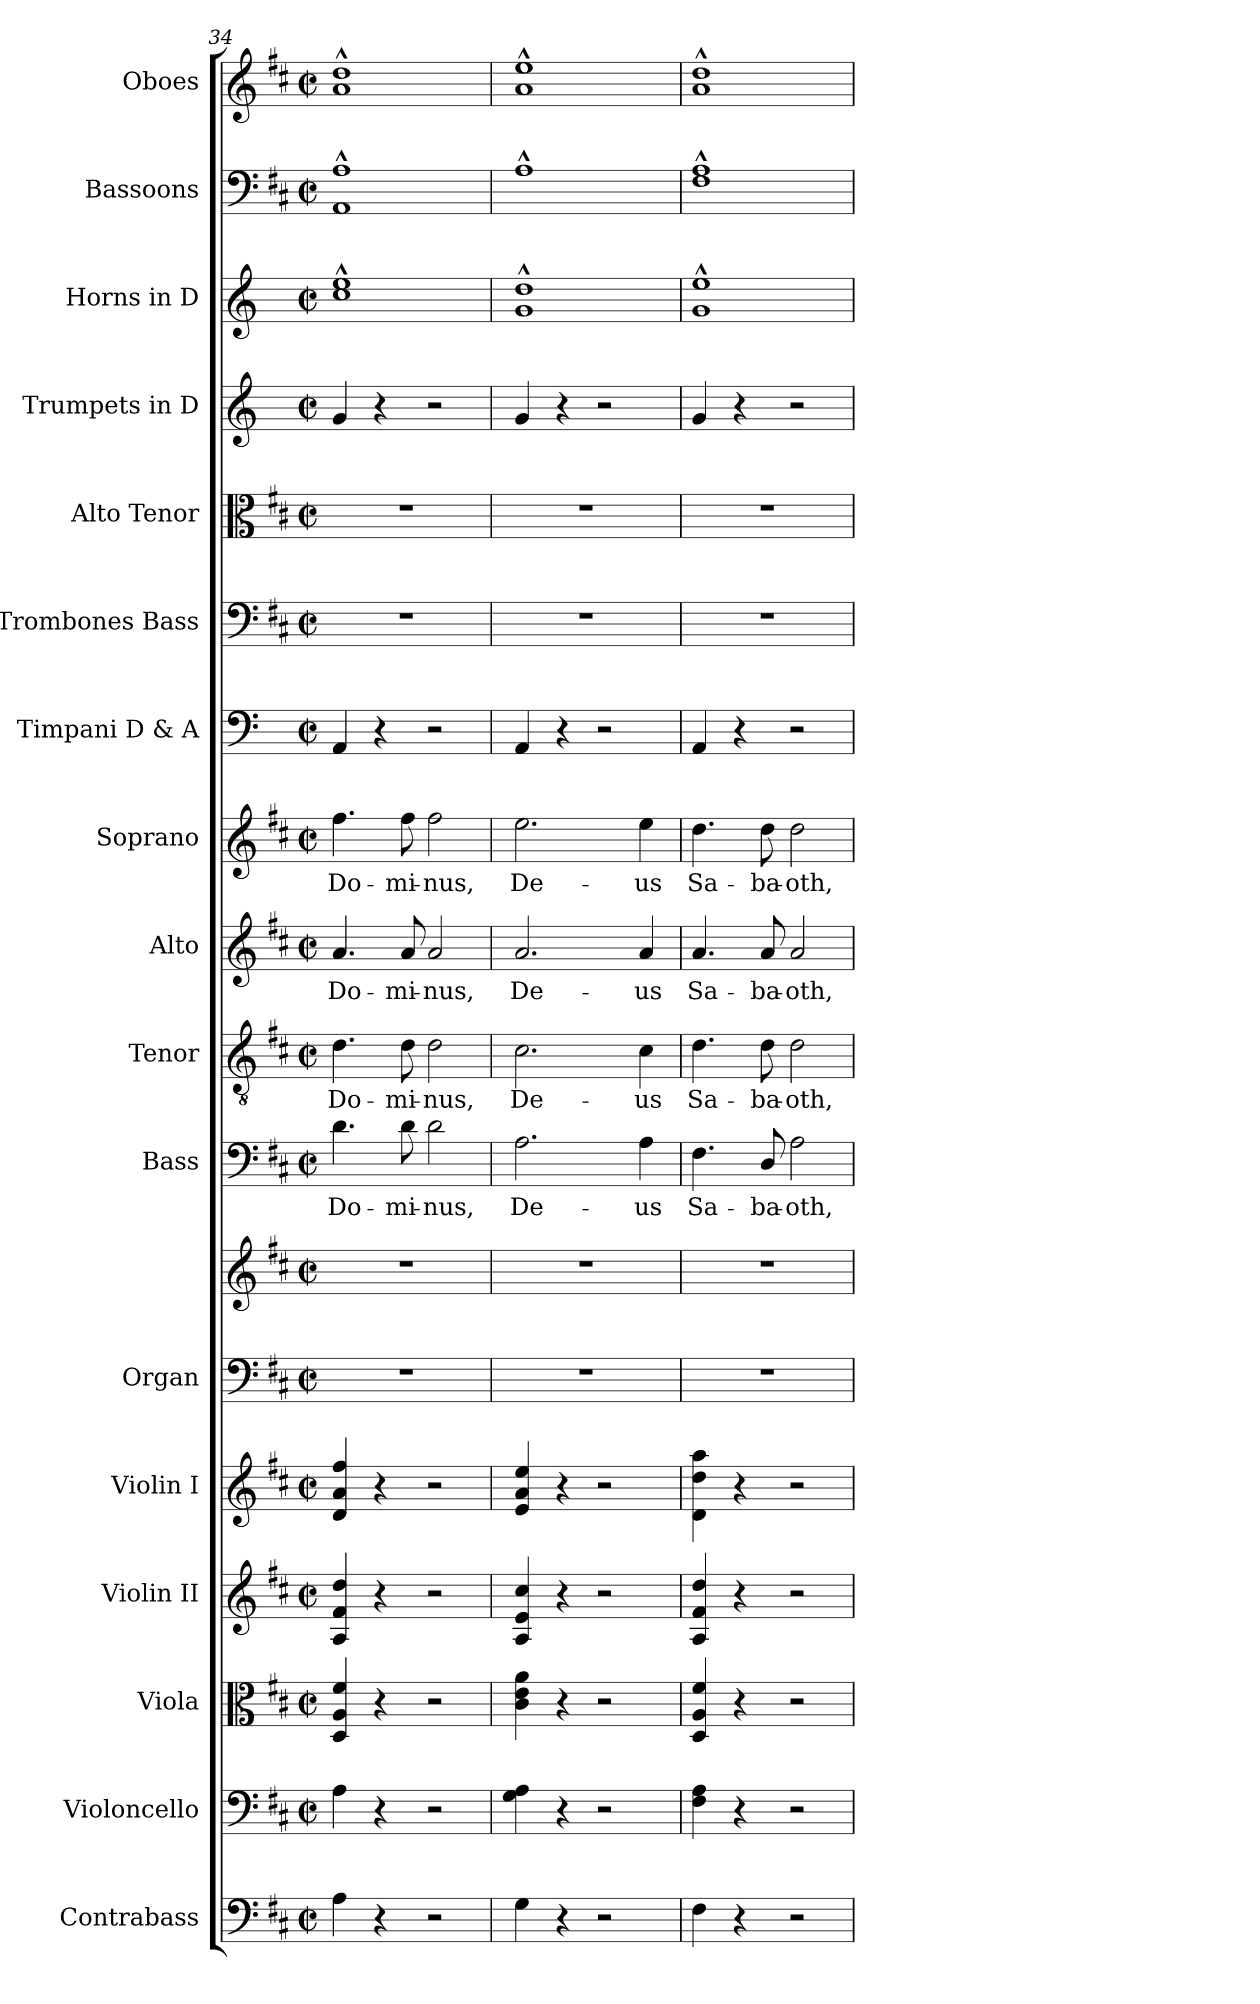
**kern	**kern	**kern	**kern	**kern	**kern	**kern	**kern	**text	**kern	**text	**kern	**text	**kern	**text	**kern	**kern	**kern	**kern	**kern	**kern	**kern
*part17	*part16	*part15	*part14	*part13	*part12	*part12	*part11	*part11	*part10	*part10	*part9	*part9	*part8	*part8	*part7	*part6	*part5	*part4	*part3	*part2	*part1
*staff18	*staff17	*staff16	*staff15	*staff14	*staff13	*staff12	*staff11	*staff11	*staff10	*staff10	*staff9	*staff9	*staff8	*staff8	*staff7	*staff6	*staff5	*staff4	*staff3	*staff2	*staff1
*I"Contrabass	*I"Violoncello	*I"Viola	*I"Violin II	*I"Violin I	*I"Organ	*	*I"Bass	*	*I"Tenor	*	*I"Alto	*	*I"Soprano	*	*I"Timpani D & A	*I"Trombones  Bass	*I"Alto  Tenor	*I"Trumpets in D	*I"Horns in D	*I"Bassoons	*I"Oboes
*I'Cb.	*I'Vc.	*I'Vla.	*I'Vln. II	*I'Vln. I	*I'Org.	*	*I'B.	*	*I'T.	*	*I'A.	*	*I'S.	*	*I'Timp.	*	*	*	*	*I'Bsn.	*I'Ob.
*clefF4	*clefF4	*clefC3	*clefG2	*clefG2	*clefF4	*clefG2	*clefF4	*	*clefGv2	*	*clefG2	*	*clefG2	*	*clefF4	*clefF4	*clefC3	*clefG2	*clefG2	*clefF4	*clefG2
*ITrd7c12	*	*	*	*	*	*	*	*	*ITrd7c12	*	*	*	*	*	*	*	*	*ITrd-1c-2	*ITrd6c10	*	*
*k[f#c#]	*k[f#c#]	*k[f#c#]	*k[f#c#]	*k[f#c#]	*k[f#c#]	*k[f#c#]	*k[f#c#]	*	*k[f#c#]	*	*k[f#c#]	*	*k[f#c#]	*	*k[]	*k[f#c#]	*k[f#c#]	*k[f#c#]	*k[f#c#]	*k[f#c#]	*k[f#c#]
*D:	*D:	*D:	*D:	*D:	*D:	*D:	*D:	*	*D:	*	*D:	*	*D:	*	*C:	*D:	*D:	*D:	*D:	*D:	*D:
*M2/2	*M2/2	*M2/2	*M2/2	*M2/2	*M2/2	*M2/2	*M2/2	*	*M2/2	*	*M2/2	*	*M2/2	*	*M2/2	*M2/2	*M2/2	*M2/2	*M2/2	*M2/2	*M2/2
*met(c|)	*met(c|)	*met(c|)	*met(c|)	*met(c|)	*met(c|)	*met(c|)	*met(c|)	*	*met(c|)	*	*met(c|)	*	*met(c|)	*	*met(c|)	*met(c|)	*met(c|)	*met(c|)	*met(c|)	*met(c|)	*met(c|)
=34	=34	=34	=34	=34	=34	=34	=34	=34	=34	=34	=34	=34	=34	=34	=34	=34	=34	=34	=34	=34	=34
!	!	!	!	!	!	!	!	!LO:LY:b:color=#000000	!	!	!	!	!	!	!	!	!	!	!	!	!
!	!	!	!	!	!	!	!	!	!	!LO:LY:b:color=#000000	!	!	!	!	!	!	!	!	!	!	!
!	!	!	!	!	!	!	!	!	!	!	!	!LO:LY:b:color=#000000	!	!	!	!	!	!	!	!	!
!	!	!	!	!	!	!	!	!	!	!	!	!	!	!LO:LY:b:color=#000000	!	!	!	!	!	!	!
*	*	*	*	*	*	*	*	*	*	*	*	*	*	*	*	*	*	*	*	*	*^
4AAi\	4Ai\	4Di/ 4Ai 4f#i	4Ai/ 4f#i 4ddi	4di/ 4ai 4ff#i	1r	1r	4.di\	Do-	4.Di\	Do-	4.ai/	Do-	4.ff#i\	Do-	4AAi/	1r	1r	4ai/	1di^^ 1f#i^^	1AAi^^ 1Ai^^	1dd^^i	1ai
4r	4r	4r	4r	4r	.	.	.	.	.	.	.	.	.	.	4r	.	.	4r	.	.	.	.
!	!	!	!	!	!	!	!	!LO:LY:b:color=#000000	!	!	!	!	!	!	!	!	!	!	!	!	!	!
!	!	!	!	!	!	!	!	!	!	!LO:LY:b:color=#000000	!	!	!	!	!	!	!	!	!	!	!	!
!	!	!	!	!	!	!	!	!	!	!	!	!LO:LY:b:color=#000000	!	!	!	!	!	!	!	!	!	!
!	!	!	!	!	!	!	!	!	!	!	!	!	!	!LO:LY:b:color=#000000	!	!	!	!	!	!	!	!
.	.	.	.	.	.	.	8di\	-mi-	8Di\	-mi-	8ai/	-mi-	8ff#i\	-mi-	.	.	.	.	.	.	.	.
!	!	!	!	!	!	!	!	!LO:LY:b:color=#000000	!	!	!	!	!	!	!	!	!	!	!	!	!	!
!	!	!	!	!	!	!	!	!	!	!LO:LY:b:color=#000000	!	!	!	!	!	!	!	!	!	!	!	!
!	!	!	!	!	!	!	!	!	!	!	!	!LO:LY:b:color=#000000	!	!	!	!	!	!	!	!	!	!
!	!	!	!	!	!	!	!	!	!	!	!	!	!	!LO:LY:b:color=#000000	!	!	!	!	!	!	!	!
2r	2r	2r	2r	2r	.	.	2di\	-nus,	2Di\	-nus,	2ai/	-nus,	2ff#i\	-nus,	2r	.	.	2r	.	.	.	.
=35	=35	=35	=35	=35	=35	=35	=35	=35	=35	=35	=35	=35	=35	=35	=35	=35	=35	=35	=35	=35	=35	=35
!	!	!	!	!	!	!	!	!LO:LY:b:color=#000000	!	!	!	!	!	!	!	!	!	!	!	!	!	!
!	!	!	!	!	!	!	!	!	!	!LO:LY:b:color=#000000	!	!	!	!	!	!	!	!	!	!	!	!
!	!	!	!	!	!	!	!	!	!	!	!	!LO:LY:b:color=#000000	!	!	!	!	!	!	!	!	!	!
!	!	!	!	!	!	!	!	!	!	!	!	!	!	!LO:LY:b:color=#000000	!	!	!	!	!	!	!	!
4GGi\	4Gi\ 4Ai	4c#i\ 4ei 4ai	4Ai/ 4ei 4cc#i	4ei/ 4ai 4eei	1r	1r	2.Ai\	De-	2.C#i\	De-	2.ai/	De-	2.eei\	De-	4AAi/	1r	1r	4ai/	1Ai^^ 1ei^^	1A^^i	1ee^^i	1ai
4r	4r	4r	4r	4r	.	.	.	.	.	.	.	.	.	.	4r	.	.	4r	.	.	.	.
2r	2r	2r	2r	2r	.	.	.	.	.	.	.	.	.	.	2r	.	.	2r	.	.	.	.
!	!	!	!	!	!	!	!	!LO:LY:b:color=#000000	!	!	!	!	!	!	!	!	!	!	!	!	!	!
!	!	!	!	!	!	!	!	!	!	!LO:LY:b:color=#000000	!	!	!	!	!	!	!	!	!	!	!	!
!	!	!	!	!	!	!	!	!	!	!	!	!LO:LY:b:color=#000000	!	!	!	!	!	!	!	!	!	!
!	!	!	!	!	!	!	!	!	!	!	!	!	!	!LO:LY:b:color=#000000	!	!	!	!	!	!	!	!
.	.	.	.	.	.	.	4Ai\	-us	4C#i\	-us	4ai/	-us	4eei\	-us	.	.	.	.	.	.	.	.
=36	=36	=36	=36	=36	=36	=36	=36	=36	=36	=36	=36	=36	=36	=36	=36	=36	=36	=36	=36	=36	=36	=36
!	!	!	!	!	!	!	!	!LO:LY:b:color=#000000	!	!	!	!	!	!	!	!	!	!	!	!	!	!
!	!	!	!	!	!	!	!	!	!	!LO:LY:b:color=#000000	!	!	!	!	!	!	!	!	!	!	!	!
!	!	!	!	!	!	!	!	!	!	!	!	!LO:LY:b:color=#000000	!	!	!	!	!	!	!	!	!	!
!	!	!	!	!	!	!	!	!	!	!	!	!	!	!LO:LY:b:color=#000000	!	!	!	!	!	!	!	!
4FF#i\	4F#i\ 4Ai	4Di/ 4Ai 4f#i	4Ai/ 4f#i 4ddi	4di\ 4ddi 4aai	1r	1r	4.F#i\	Sa-	4.Di\	Sa-	4.ai/	Sa-	4.ddi\	Sa-	4AAi/	1r	1r	4ai/	1Ai^^ 1f#i^^	1F#i^^ 1Ai^^	1dd^^i	1ai
4r	4r	4r	4r	4r	.	.	.	.	.	.	.	.	.	.	4r	.	.	4r	.	.	.	.
!	!	!	!	!	!	!	!	!LO:LY:b:color=#000000	!	!	!	!	!	!	!	!	!	!	!	!	!	!
!	!	!	!	!	!	!	!	!	!	!LO:LY:b:color=#000000	!	!	!	!	!	!	!	!	!	!	!	!
!	!	!	!	!	!	!	!	!	!	!	!	!LO:LY:b:color=#000000	!	!	!	!	!	!	!	!	!	!
!	!	!	!	!	!	!	!	!	!	!	!	!	!	!LO:LY:b:color=#000000	!	!	!	!	!	!	!	!
.	.	.	.	.	.	.	8Di/	-ba-	8Di\	-ba-	8ai/	-ba-	8ddi\	-ba-	.	.	.	.	.	.	.	.
!	!	!	!	!	!	!	!	!LO:LY:b:color=#000000	!	!	!	!	!	!	!	!	!	!	!	!	!	!
!	!	!	!	!	!	!	!	!	!	!LO:LY:b:color=#000000	!	!	!	!	!	!	!	!	!	!	!	!
!	!	!	!	!	!	!	!	!	!	!	!	!LO:LY:b:color=#000000	!	!	!	!	!	!	!	!	!	!
!	!	!	!	!	!	!	!	!	!	!	!	!	!	!LO:LY:b:color=#000000	!	!	!	!	!	!	!	!
2r	2r	2r	2r	2r	.	.	2Ai\	-oth,	2Di\	-oth,	2ai/	-oth,	2ddi\	-oth,	2r	.	.	2r	.	.	.	.
*	*	*	*	*	*	*	*	*	*	*	*	*	*	*	*	*	*	*	*	*	*v	*v
=	=	=	=	=	=	=	=	=	=	=	=	=	=	=	=	=	=	=	=	=	=
*-	*-	*-	*-	*-	*-	*-	*-	*-	*-	*-	*-	*-	*-	*-	*-	*-	*-	*-	*-	*-	*-
